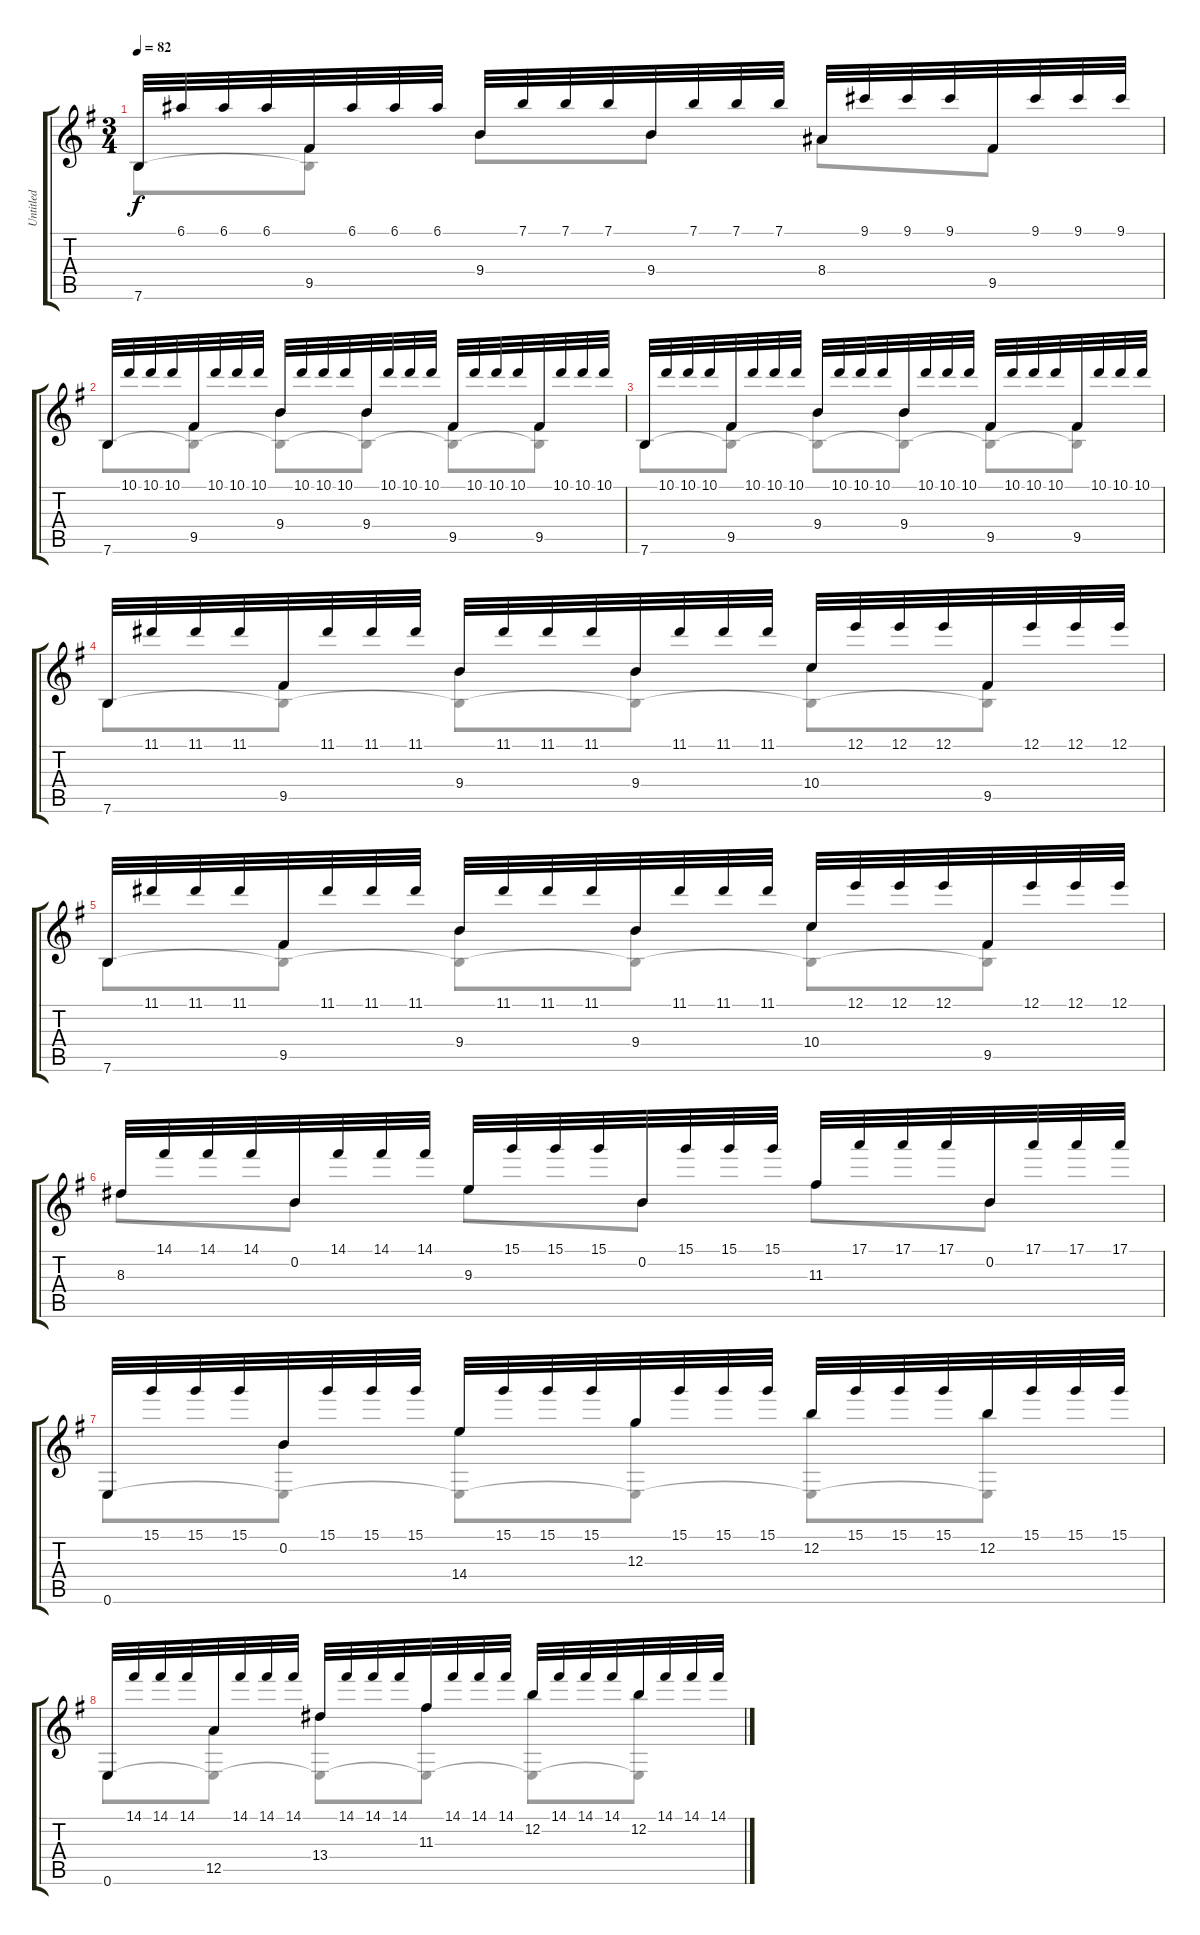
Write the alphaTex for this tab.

\track ("Untitled" "Untitled") {instrument acousticguitarnylon}
\staff {score tabs}
\tuning (E4 B3 G3 D3 A2 E2) {hide}
\voice
\ts (3 4)
\tempo 82
\clef g2
\ks g
7.6.32{dy f} 6.1.32 6.1.32 6.1.32 9.5.32 6.1.32 6.1.32 6.1.32 9.4.32 7.1.32 7.1.32 7.1.32 9.4.32 7.1.32 7.1.32 7.1.32 8.4.32 9.1.32 9.1.32 9.1.32 9.5.32 9.1.32 9.1.32 9.1.32 |
7.6.32 10.1.32 10.1.32 10.1.32 9.5.32 10.1.32 10.1.32 10.1.32 9.4.32 10.1.32 10.1.32 10.1.32 9.4.32 10.1.32 10.1.32 10.1.32 9.5.32 10.1.32 10.1.32 10.1.32 9.5.32 10.1.32 10.1.32 10.1.32 |
7.6.32 10.1.32 10.1.32 10.1.32 9.5.32 10.1.32 10.1.32 10.1.32 9.4.32 10.1.32 10.1.32 10.1.32 9.4.32 10.1.32 10.1.32 10.1.32 9.5.32 10.1.32 10.1.32 10.1.32 9.5.32 10.1.32 10.1.32 10.1.32 |
7.6.32 11.1.32 11.1.32 11.1.32 9.5.32 11.1.32 11.1.32 11.1.32 9.4.32 11.1.32 11.1.32 11.1.32 9.4.32 11.1.32 11.1.32 11.1.32 10.4.32 12.1.32 12.1.32 12.1.32 9.5.32 12.1.32 12.1.32 12.1.32 |
7.6.32 11.1.32 11.1.32 11.1.32 9.5.32 11.1.32 11.1.32 11.1.32 9.4.32 11.1.32 11.1.32 11.1.32 9.4.32 11.1.32 11.1.32 11.1.32 10.4.32 12.1.32 12.1.32 12.1.32 9.5.32 12.1.32 12.1.32 12.1.32 |
8.3.32 14.1.32 14.1.32 14.1.32 0.2.32 14.1.32 14.1.32 14.1.32 9.3.32 15.1.32 15.1.32 15.1.32 0.2.32 15.1.32 15.1.32 15.1.32 11.3.32 17.1.32 17.1.32 17.1.32 0.2.32 17.1.32 17.1.32 17.1.32 |
0.6.32 15.1.32 15.1.32 15.1.32 0.2.32 15.1.32 15.1.32 15.1.32 14.4.32 15.1.32 15.1.32 15.1.32 12.3.32 15.1.32 15.1.32 15.1.32 12.2.32 15.1.32 15.1.32 15.1.32 12.2.32 15.1.32 15.1.32 15.1.32 |
0.6.32 14.1.32 14.1.32 14.1.32 12.5.32 14.1.32 14.1.32 14.1.32 13.4.32 14.1.32 14.1.32 14.1.32 11.3.32 14.1.32 14.1.32 14.1.32 12.2.32 14.1.32 14.1.32 14.1.32 12.2.32 14.1.32 14.1.32 14.1.32
\voice
\clef g2
\ottava regular
\simile none
\ks g
7.6.8{dy f} (9.5 7.6{t}).8 9.4.8 9.4.8 8.4.8 9.5.8 |
7.6.8 (9.5 7.6{t}).8 (9.4 7.6{t}).8 (9.4 7.6{t}).8 (9.5 7.6{t}).8 (9.5 7.6{t}).8 |
7.6.8 (9.5 7.6{t}).8 (9.4 7.6{t}).8 (9.4 7.6{t}).8 (9.5 7.6{t}).8 (9.5 7.6{t}).8 |
7.6.8 (9.5 7.6{t}).8 (9.4 7.6{t}).8 (9.4 7.6{t}).8 (10.4 7.6{t}).8 (9.5 7.6{t}).8 |
7.6.8 (9.5 7.6{t}).8 (9.4 7.6{t}).8 (9.4 7.6{t}).8 (10.4 7.6{t}).8 (9.5 7.6{t}).8 |
8.3.8 0.2.8 9.3.8 0.2.8 11.3.8 0.2.8 |
0.6.8 (0.2 0.6{t}).8 (14.4 0.6{t}).8 (12.3 0.6{t}).8 (12.2 0.6{t}).8 (12.2 0.6{t}).8 |
0.6.8 (12.5 0.6{t}).8 (13.4 0.6{t}).8 (11.3 0.6{t}).8 (12.2 0.6{t}).8 (12.2 0.6{t}).8
